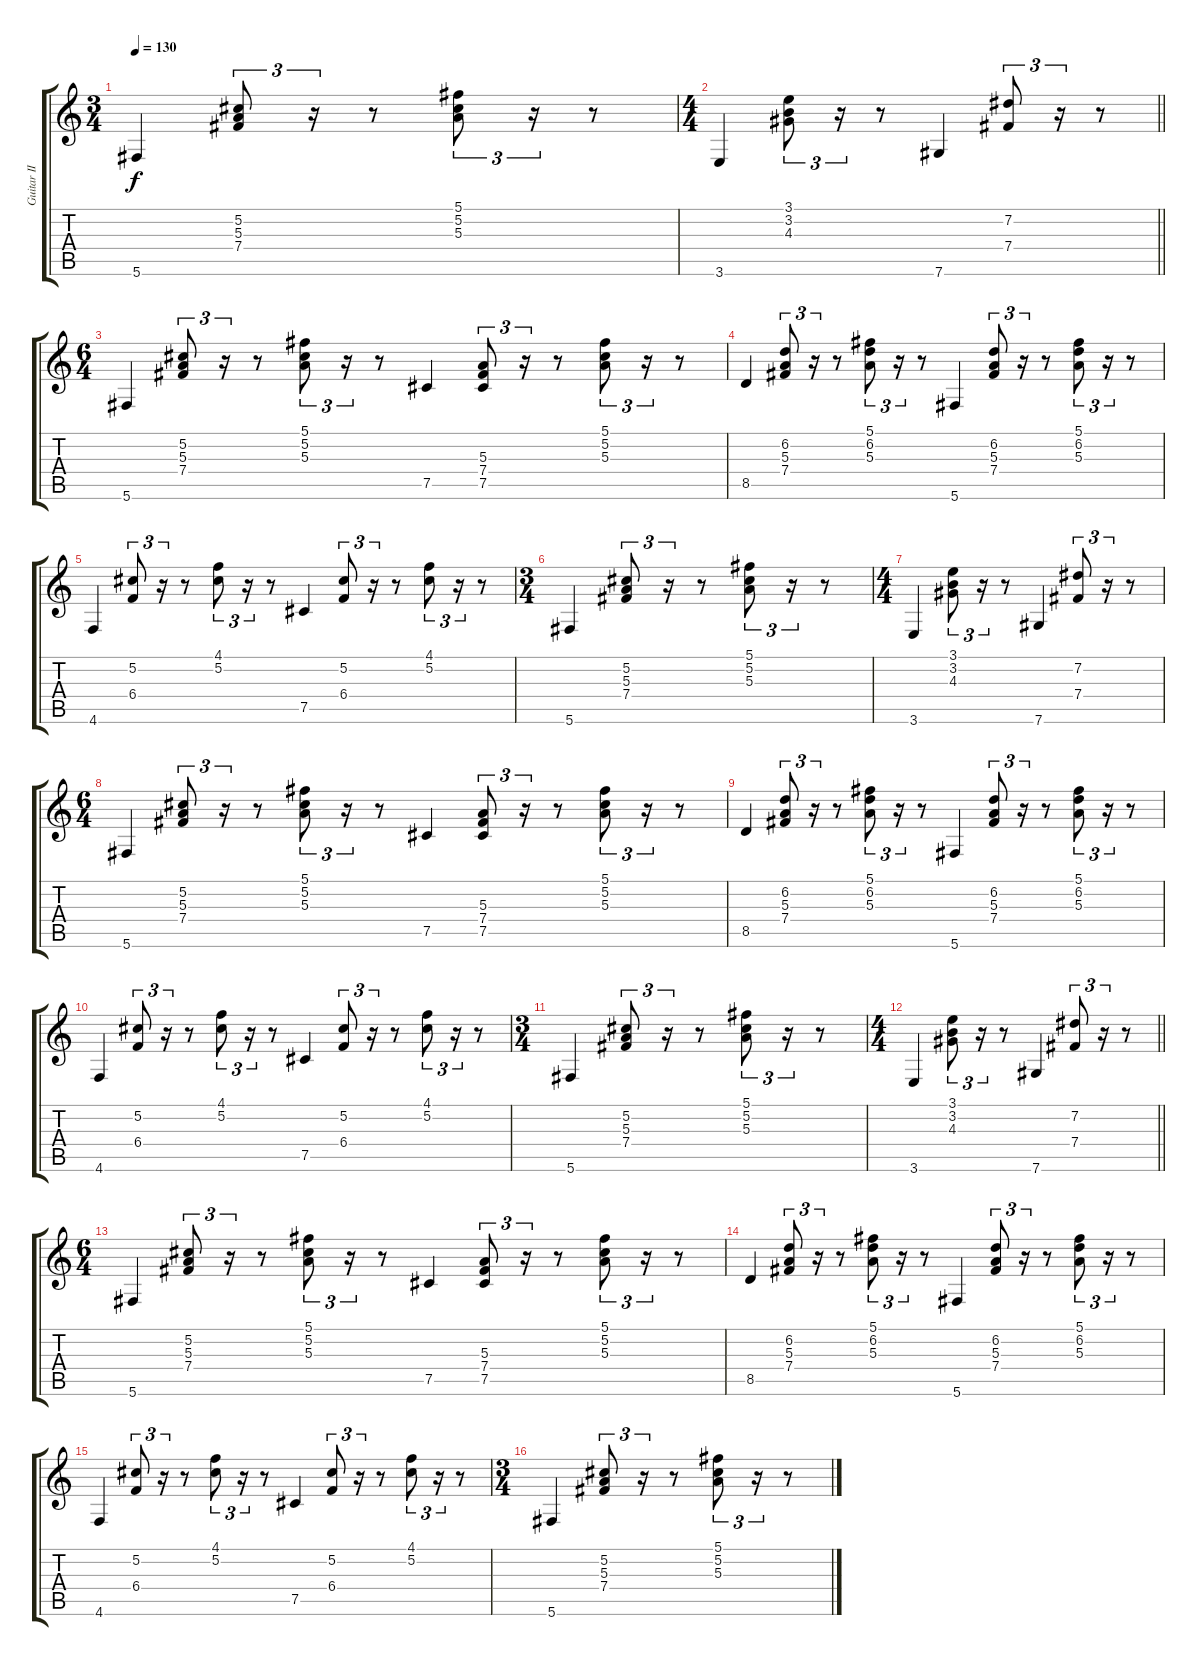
\track ("Guitar II" "Guitar II") {instrument distortionguitar}
\staff {score tabs}
\tuning (Db4 Ab3 E3 B2 Gb2 Db2) {hide}
\ts (3 4)
\tempo 130
\clef g2
\ks c
5.6.4{dy f} (5.2 5.3 7.4).8{tu (3 2)} r.16{tu (3 2)} r.8 (5.1 5.2 5.3).8{tu (3 2)} r.16{tu (3 2)} r.8 |
\ts (4 4)
\barLineRight lightlight
3.6.4 (3.1 3.2 4.3).8{tu (3 2)} r.16{tu (3 2)} r.8 7.6.4 (7.2 7.4).8{tu (3 2)} r.16{tu (3 2)} r.8 |
\ts (6 4)
5.6.4 (5.2 5.3 7.4).8{tu (3 2)} r.16{tu (3 2)} r.8 (5.1 5.2 5.3).8{tu (3 2)} r.16{tu (3 2)} r.8 7.5.4 (5.3 7.4 7.5).8{tu (3 2)} r.16{tu (3 2)} r.8 (5.1 5.2 5.3).8{tu (3 2)} r.16{tu (3 2)} r.8 |
8.5.4 (6.2 5.3 7.4).8{tu (3 2)} r.16{tu (3 2)} r.8 (5.1 6.2 5.3).8{tu (3 2)} r.16{tu (3 2)} r.8 5.6.4 (6.2 5.3 7.4).8{tu (3 2)} r.16{tu (3 2)} r.8 (5.1 6.2 5.3).8{tu (3 2)} r.16{tu (3 2)} r.8 |
4.6.4 (5.2 6.4).8{tu (3 2)} r.16{tu (3 2)} r.8 (4.1 5.2).8{tu (3 2)} r.16{tu (3 2)} r.8 7.5.4 (5.2 6.4).8{tu (3 2)} r.16{tu (3 2)} r.8 (4.1 5.2).8{tu (3 2)} r.16{tu (3 2)} r.8 |
\ts (3 4)
5.6.4 (5.2 5.3 7.4).8{tu (3 2)} r.16{tu (3 2)} r.8 (5.1 5.2 5.3).8{tu (3 2)} r.16{tu (3 2)} r.8 |
\ts (4 4)
3.6.4 (3.1 3.2 4.3).8{tu (3 2)} r.16{tu (3 2)} r.8 7.6.4 (7.2 7.4).8{tu (3 2)} r.16{tu (3 2)} r.8 |
\ts (6 4)
5.6.4 (5.2 5.3 7.4).8{tu (3 2)} r.16{tu (3 2)} r.8 (5.1 5.2 5.3).8{tu (3 2)} r.16{tu (3 2)} r.8 7.5.4 (5.3 7.4 7.5).8{tu (3 2)} r.16{tu (3 2)} r.8 (5.1 5.2 5.3).8{tu (3 2)} r.16{tu (3 2)} r.8 |
8.5.4 (6.2 5.3 7.4).8{tu (3 2)} r.16{tu (3 2)} r.8 (5.1 6.2 5.3).8{tu (3 2)} r.16{tu (3 2)} r.8 5.6.4 (6.2 5.3 7.4).8{tu (3 2)} r.16{tu (3 2)} r.8 (5.1 6.2 5.3).8{tu (3 2)} r.16{tu (3 2)} r.8 |
4.6.4 (5.2 6.4).8{tu (3 2)} r.16{tu (3 2)} r.8 (4.1 5.2).8{tu (3 2)} r.16{tu (3 2)} r.8 7.5.4 (5.2 6.4).8{tu (3 2)} r.16{tu (3 2)} r.8 (4.1 5.2).8{tu (3 2)} r.16{tu (3 2)} r.8 |
\ts (3 4)
5.6.4 (5.2 5.3 7.4).8{tu (3 2)} r.16{tu (3 2)} r.8 (5.1 5.2 5.3).8{tu (3 2)} r.16{tu (3 2)} r.8 |
\ts (4 4)
\barLineRight lightlight
3.6.4 (3.1 3.2 4.3).8{tu (3 2)} r.16{tu (3 2)} r.8 7.6.4 (7.2 7.4).8{tu (3 2)} r.16{tu (3 2)} r.8 |
\ts (6 4)
5.6.4 (5.2 5.3 7.4).8{tu (3 2)} r.16{tu (3 2)} r.8 (5.1 5.2 5.3).8{tu (3 2)} r.16{tu (3 2)} r.8 7.5.4 (5.3 7.4 7.5).8{tu (3 2)} r.16{tu (3 2)} r.8 (5.1 5.2 5.3).8{tu (3 2)} r.16{tu (3 2)} r.8 |
8.5.4 (6.2 5.3 7.4).8{tu (3 2)} r.16{tu (3 2)} r.8 (5.1 6.2 5.3).8{tu (3 2)} r.16{tu (3 2)} r.8 5.6.4 (6.2 5.3 7.4).8{tu (3 2)} r.16{tu (3 2)} r.8 (5.1 6.2 5.3).8{tu (3 2)} r.16{tu (3 2)} r.8 |
4.6.4 (5.2 6.4).8{tu (3 2)} r.16{tu (3 2)} r.8 (4.1 5.2).8{tu (3 2)} r.16{tu (3 2)} r.8 7.5.4 (5.2 6.4).8{tu (3 2)} r.16{tu (3 2)} r.8 (4.1 5.2).8{tu (3 2)} r.16{tu (3 2)} r.8 |
\ts (3 4)
5.6.4 (5.2 5.3 7.4).8{tu (3 2)} r.16{tu (3 2)} r.8 (5.1 5.2 5.3).8{tu (3 2)} r.16{tu (3 2)} r.8
